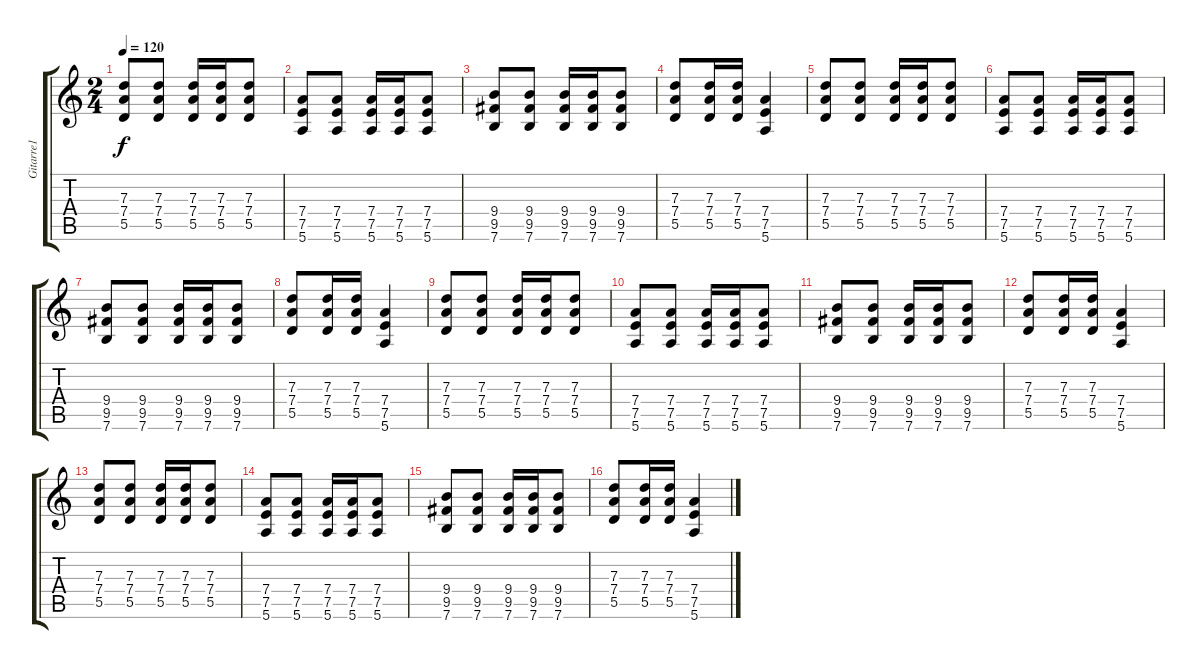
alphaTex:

\track ("Gitarre1" "Gitarre1") {instrument electricguitarclean}
\staff {score tabs}
\tuning (E4 B3 G3 D3 A2 E2) {hide}
\ts (2 4)
\tempo 120
\clef g2
\ks c
(7.3 7.4 5.5).8{dy f} (7.3 7.4 5.5).8 (7.3 7.4 5.5).16 (7.3 7.4 5.5).16 (7.3 7.4 5.5).8 |
(7.4 7.5 5.6).8 (7.4 7.5 5.6).8 (7.4 7.5 5.6).16 (7.4 7.5 5.6).16 (7.4 7.5 5.6).8 |
(9.4 9.5 7.6).8 (9.4 9.5 7.6).8 (9.4 9.5 7.6).16 (9.4 9.5 7.6).16 (9.4 9.5 7.6).8 |
(7.3 7.4 5.5).8 (7.3 7.4 5.5).16 (7.3 7.4 5.5).16 (7.4 7.5 5.6).4 |
(7.3 7.4 5.5).8 (7.3 7.4 5.5).8 (7.3 7.4 5.5).16 (7.3 7.4 5.5).16 (7.3 7.4 5.5).8 |
(7.4 7.5 5.6).8 (7.4 7.5 5.6).8 (7.4 7.5 5.6).16 (7.4 7.5 5.6).16 (7.4 7.5 5.6).8 |
(9.4 9.5 7.6).8 (9.4 9.5 7.6).8 (9.4 9.5 7.6).16 (9.4 9.5 7.6).16 (9.4 9.5 7.6).8 |
(7.3 7.4 5.5).8 (7.3 7.4 5.5).16 (7.3 7.4 5.5).16 (7.4 7.5 5.6).4 |
(7.3 7.4 5.5).8 (7.3 7.4 5.5).8 (7.3 7.4 5.5).16 (7.3 7.4 5.5).16 (7.3 7.4 5.5).8 |
(7.4 7.5 5.6).8 (7.4 7.5 5.6).8 (7.4 7.5 5.6).16 (7.4 7.5 5.6).16 (7.4 7.5 5.6).8 |
(9.4 9.5 7.6).8 (9.4 9.5 7.6).8 (9.4 9.5 7.6).16 (9.4 9.5 7.6).16 (9.4 9.5 7.6).8 |
(7.3 7.4 5.5).8 (7.3 7.4 5.5).16 (7.3 7.4 5.5).16 (7.4 7.5 5.6).4 |
(7.3 7.4 5.5).8 (7.3 7.4 5.5).8 (7.3 7.4 5.5).16 (7.3 7.4 5.5).16 (7.3 7.4 5.5).8 |
(7.4 7.5 5.6).8 (7.4 7.5 5.6).8 (7.4 7.5 5.6).16 (7.4 7.5 5.6).16 (7.4 7.5 5.6).8 |
(9.4 9.5 7.6).8 (9.4 9.5 7.6).8 (9.4 9.5 7.6).16 (9.4 9.5 7.6).16 (9.4 9.5 7.6).8 |
(7.3 7.4 5.5).8 (7.3 7.4 5.5).16 (7.3 7.4 5.5).16 (7.4 7.5 5.6).4
